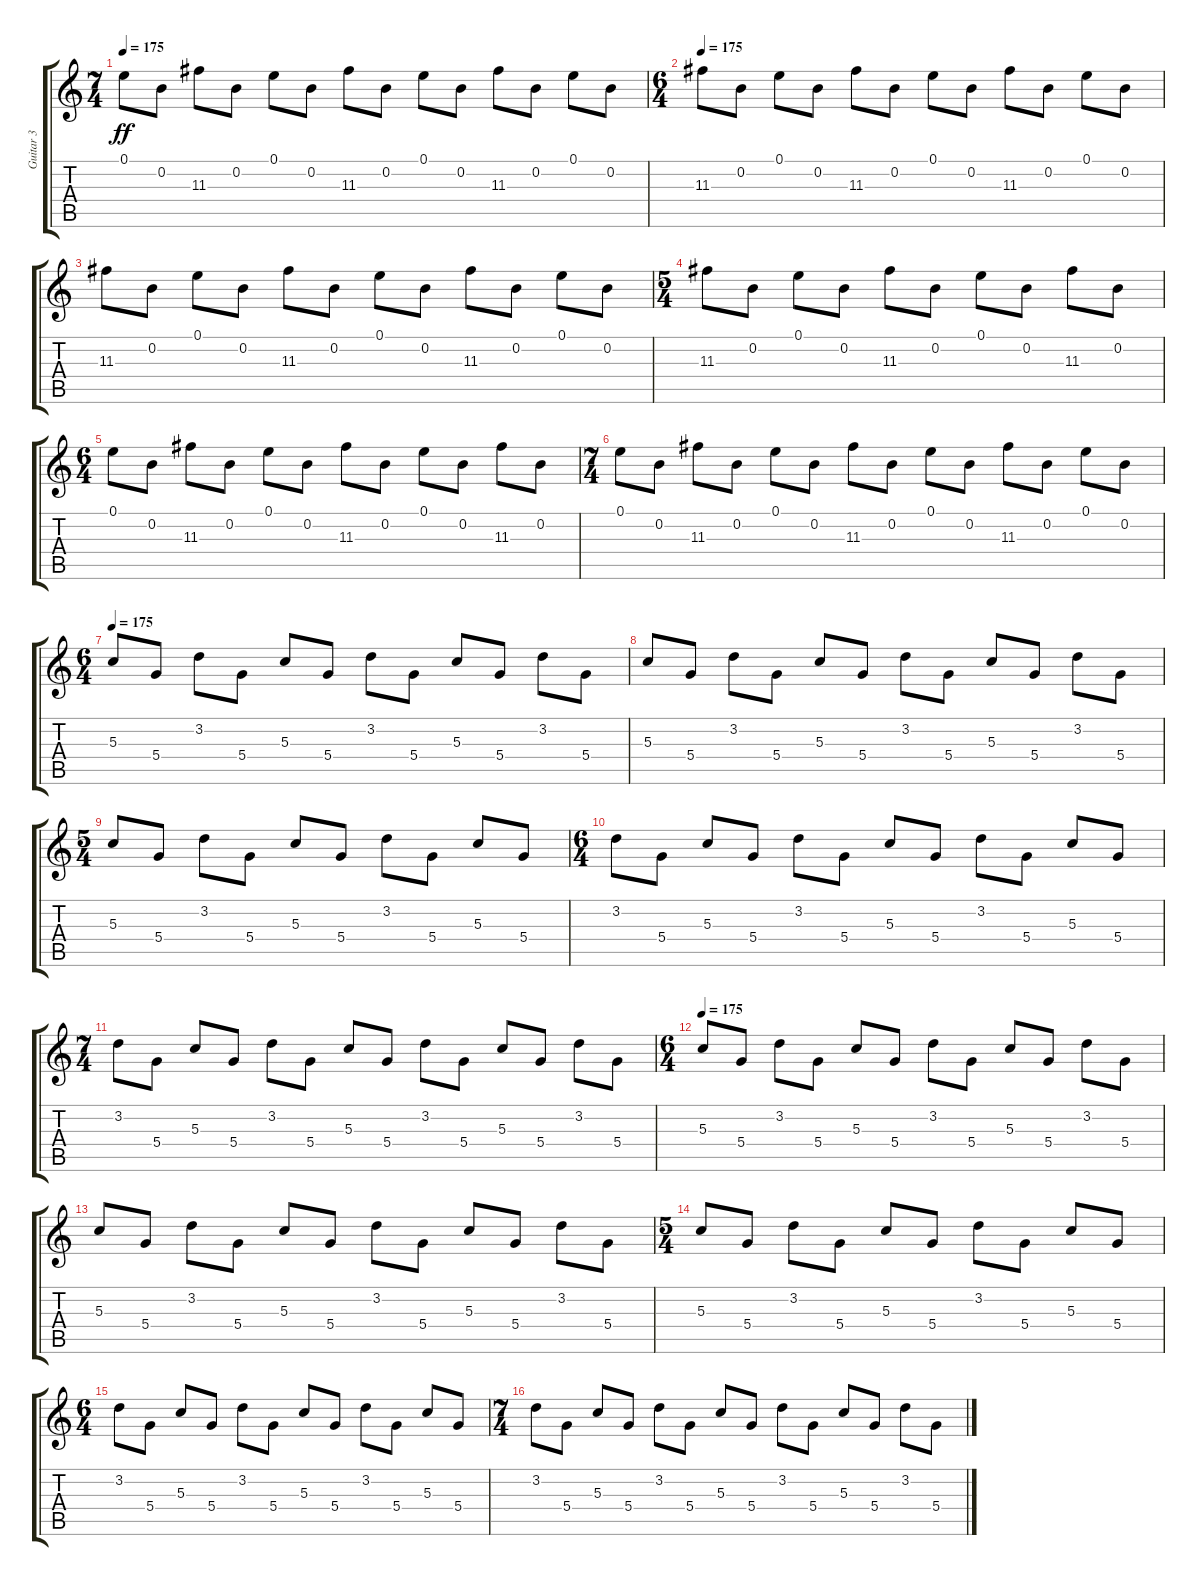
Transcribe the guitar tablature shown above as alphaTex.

\track ("Guitar 3" "Guitar 3") {instrument distortionguitar}
\staff {score tabs}
\tuning (E4 B3 G3 D3 A2 E2) {hide}
\ts (7 4)
\tempo 175
\clef g2
\ks c
0.1.8{dy ff} 0.2.8 11.3.8 0.2.8 0.1.8 0.2.8 11.3.8 0.2.8 0.1.8 0.2.8 11.3.8 0.2.8 0.1.8 0.2.8 |
\ts (6 4)
\tempo 175
11.3.8 0.2.8 0.1.8 0.2.8 11.3.8 0.2.8 0.1.8 0.2.8 11.3.8 0.2.8 0.1.8 0.2.8 |
11.3.8 0.2.8 0.1.8 0.2.8 11.3.8 0.2.8 0.1.8 0.2.8 11.3.8 0.2.8 0.1.8 0.2.8 |
\ts (5 4)
11.3.8 0.2.8 0.1.8 0.2.8 11.3.8 0.2.8 0.1.8 0.2.8 11.3.8 0.2.8 |
\ts (6 4)
0.1.8 0.2.8 11.3.8 0.2.8 0.1.8 0.2.8 11.3.8 0.2.8 0.1.8 0.2.8 11.3.8 0.2.8 |
\ts (7 4)
0.1.8 0.2.8 11.3.8 0.2.8 0.1.8 0.2.8 11.3.8 0.2.8 0.1.8 0.2.8 11.3.8 0.2.8 0.1.8 0.2.8 |
\ts (6 4)
\tempo 175
5.3.8 5.4.8 3.2.8 5.4.8 5.3.8 5.4.8 3.2.8 5.4.8 5.3.8 5.4.8 3.2.8 5.4.8 |
5.3.8 5.4.8 3.2.8 5.4.8 5.3.8 5.4.8 3.2.8 5.4.8 5.3.8 5.4.8 3.2.8 5.4.8 |
\ts (5 4)
5.3.8 5.4.8 3.2.8 5.4.8 5.3.8 5.4.8 3.2.8 5.4.8 5.3.8 5.4.8 |
\ts (6 4)
3.2.8 5.4.8 5.3.8 5.4.8 3.2.8 5.4.8 5.3.8 5.4.8 3.2.8 5.4.8 5.3.8 5.4.8 |
\ts (7 4)
3.2.8 5.4.8 5.3.8 5.4.8 3.2.8 5.4.8 5.3.8 5.4.8 3.2.8 5.4.8 5.3.8 5.4.8 3.2.8 5.4.8 |
\ts (6 4)
\tempo 175
5.3.8 5.4.8 3.2.8 5.4.8 5.3.8 5.4.8 3.2.8 5.4.8 5.3.8 5.4.8 3.2.8 5.4.8 |
5.3.8 5.4.8 3.2.8 5.4.8 5.3.8 5.4.8 3.2.8 5.4.8 5.3.8 5.4.8 3.2.8 5.4.8 |
\ts (5 4)
5.3.8 5.4.8 3.2.8 5.4.8 5.3.8 5.4.8 3.2.8 5.4.8 5.3.8 5.4.8 |
\ts (6 4)
3.2.8 5.4.8 5.3.8 5.4.8 3.2.8 5.4.8 5.3.8 5.4.8 3.2.8 5.4.8 5.3.8 5.4.8 |
\ts (7 4)
3.2.8 5.4.8 5.3.8 5.4.8 3.2.8 5.4.8 5.3.8 5.4.8 3.2.8 5.4.8 5.3.8 5.4.8 3.2.8 5.4.8
